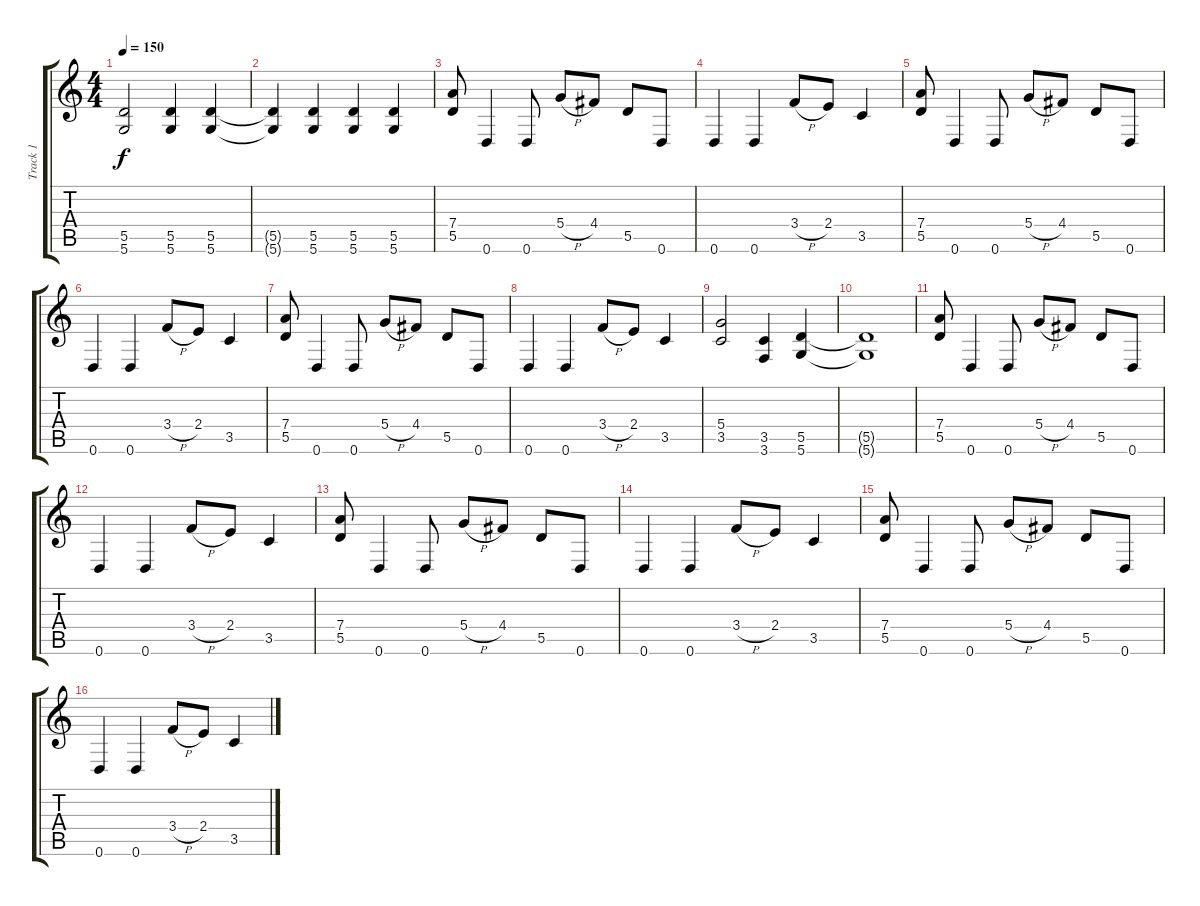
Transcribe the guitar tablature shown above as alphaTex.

\track ("Track 1" "Track 1") {instrument distortionguitar}
\staff {score tabs}
\tuning (E4 B3 G3 D3 A2 D2) {hide}
\ts (4 4)
\tempo 150
\clef g2
\ks c
(5.5 5.6).2{dy f} (5.5 5.6).4 (5.5 5.6).4 |
(5.5{t} 5.6{t}).4 (5.5 5.6).4 (5.5 5.6).4 (5.5 5.6).4 |
(7.4 5.5).8 0.6.4 0.6.8 5.4{h}.8 4.4.8 5.5.8 0.6.8 |
0.6.4 0.6.4 3.4{h}.8 2.4.8 3.5.4 |
(7.4 5.5).8 0.6.4 0.6.8 5.4{h}.8 4.4.8 5.5.8 0.6.8 |
0.6.4 0.6.4 3.4{h}.8 2.4.8 3.5.4 |
(7.4 5.5).8 0.6.4 0.6.8 5.4{h}.8 4.4.8 5.5.8 0.6.8 |
0.6.4 0.6.4 3.4{h}.8 2.4.8 3.5.4 |
(5.4 3.5).2 (3.5 3.6).4 (5.5 5.6).4 |
(5.5{t} 5.6{t}).1 |
(7.4 5.5).8 0.6.4 0.6.8 5.4{h}.8 4.4.8 5.5.8 0.6.8 |
0.6.4 0.6.4 3.4{h}.8 2.4.8 3.5.4 |
(7.4 5.5).8 0.6.4 0.6.8 5.4{h}.8 4.4.8 5.5.8 0.6.8 |
0.6.4 0.6.4 3.4{h}.8 2.4.8 3.5.4 |
(7.4 5.5).8 0.6.4 0.6.8 5.4{h}.8 4.4.8 5.5.8 0.6.8 |
0.6.4 0.6.4 3.4{h}.8 2.4.8 3.5.4
